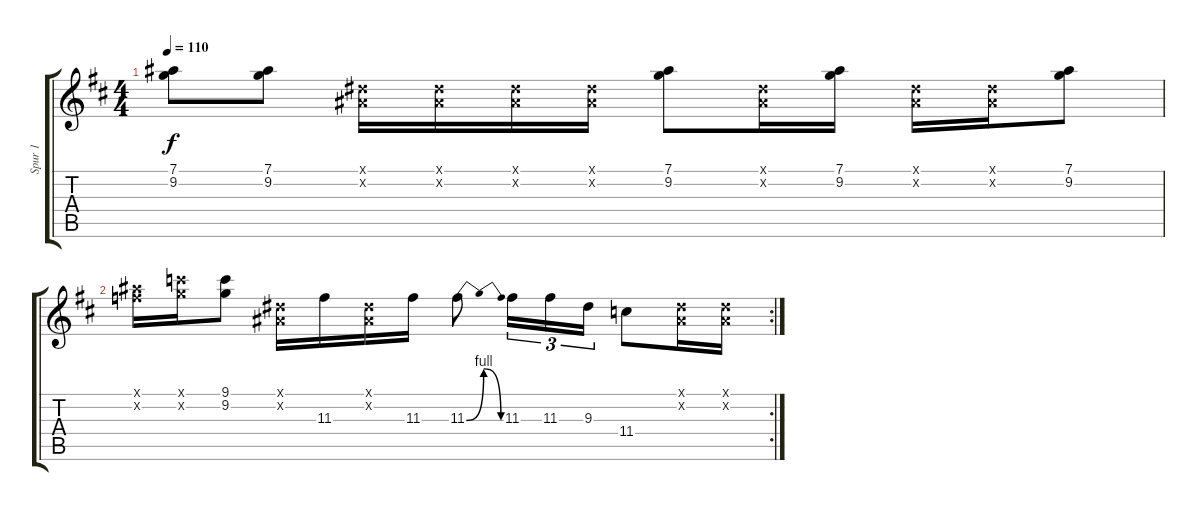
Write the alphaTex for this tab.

\track ("Spur 1" "Spur 1") {instrument electricguitarclean}
\staff {score tabs}
\tuning (Eb4 Bb3 Gb3 Db3 Ab2 Eb2) {hide}
\ts (4 4)
\tempo 110
\clef g2
\ks d
(7.1 9.2).8{dy f} (7.1 9.2).8 (0.1{x} 0.2{x}).16 (0.1{x} 0.2{x}).16 (0.1{x} 0.2{x}).16 (0.1{x} 0.2{x}).16 (7.1 9.2).8 (0.1{x} 0.2{x}).16 (7.1 9.2).16 (0.1{x} 0.2{x}).16 (0.1{x} 0.2{x}).16 (7.1 9.2).8 |
\rc 2
(7.1{x} 7.2{x}).16 (9.1{x} 9.2{x}).16 (9.1 9.2).8 (0.1{x} 0.2{x}).16 11.3.16 (0.1{x} 0.2{x}).16 11.3.16 11.3{be (bendrelease 0 0 15 4 45 4 60 0)}.8 11.3.16{tu (3 2)} 11.3.16{tu (3 2)} 9.3.16{tu (3 2)} 11.4.8 (0.1{x} 0.2{x}).16 (0.1{x} 0.2{x}).16
